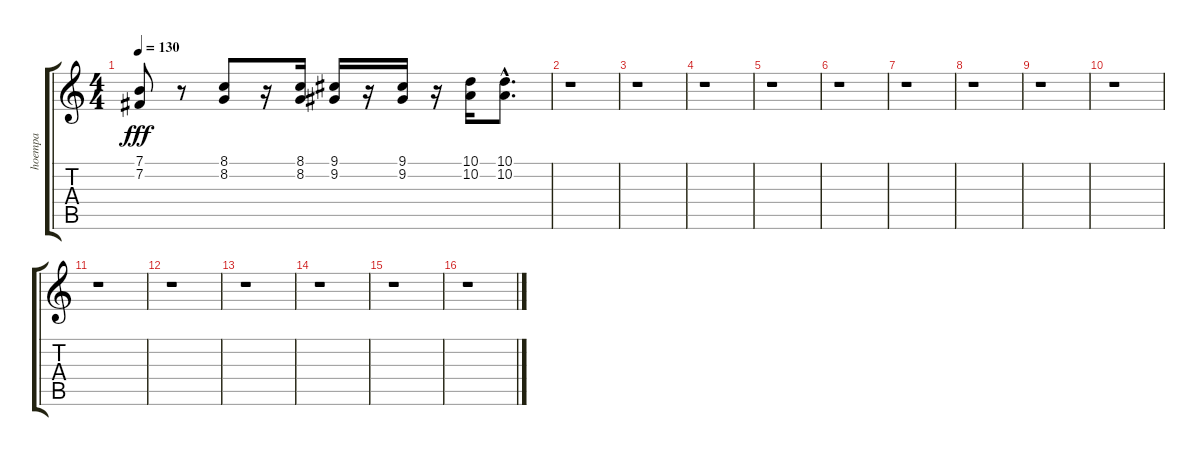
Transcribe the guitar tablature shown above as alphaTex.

\track ("hoempa" "hoempa") {instrument brasssection}
\staff {score tabs}
\tuning (E4 B3 G3 D3 A2 E2) {hide}
\ts (4 4)
\tempo 130
\clef g2
\ks c
(7.1 7.2).8{dy fff} r.8 (8.1 8.2).8 r.16 (8.1 8.2).16 (9.1 9.2).16 r.16 (9.1 9.2).16 r.16 (10.1 10.2).16 (10.1{hac} 10.2{hac}).8{d} |
r.1 |
r.1 |
r.1 |
r.1 |
r.1 |
r.1 |
r.1 |
r.1 |
r.1 |
r.1 |
r.1 |
r.1 |
r.1 |
r.1 |
r.1
